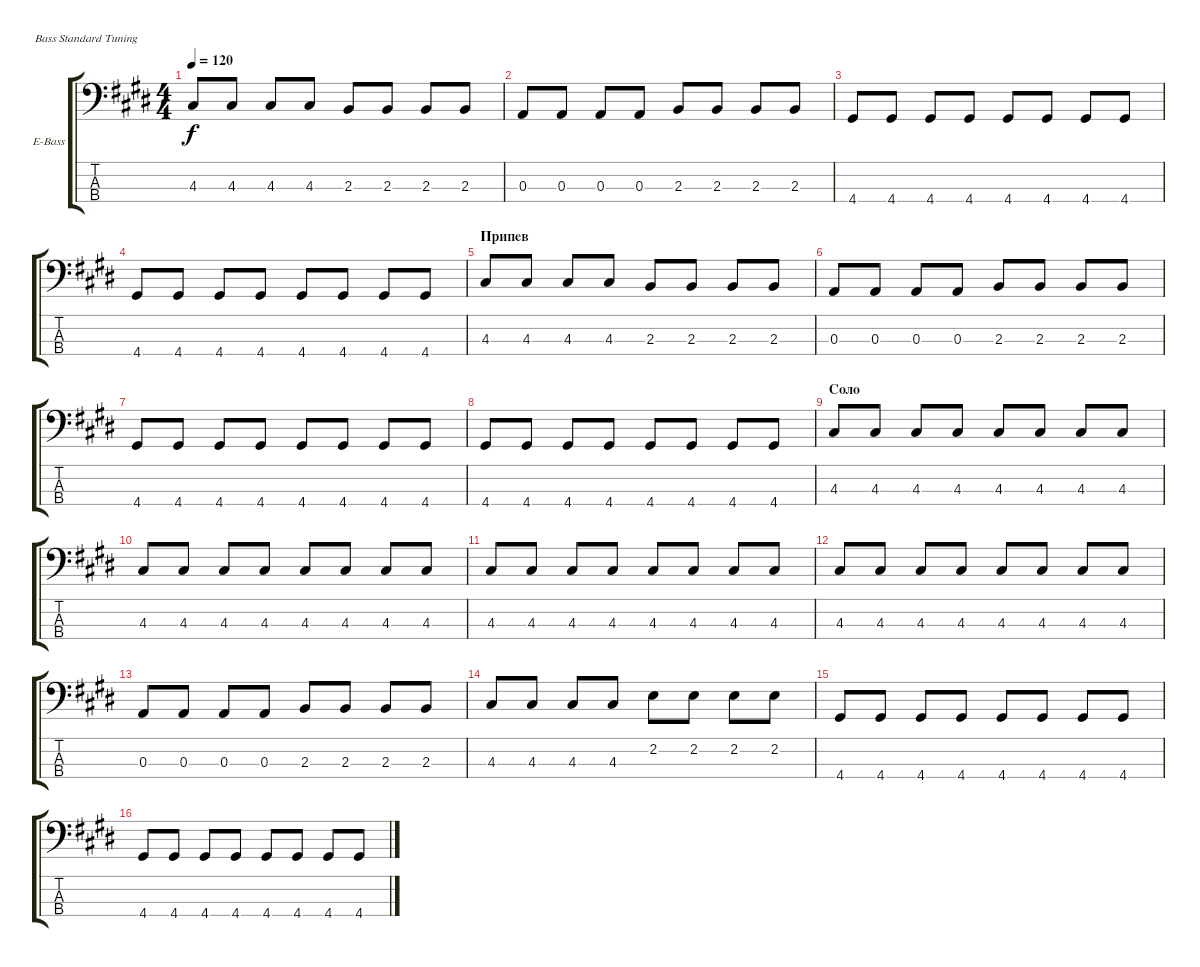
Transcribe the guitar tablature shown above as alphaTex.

\defaultSystemsLayout 4
\bracketExtendMode groupsimilarinstruments
\firstSystemTrackNameOrientation horizontal
\otherSystemsTrackNameOrientation horizontal
\track ("Electric Bass" "E-Bass") {instrument electricbassfinger}
\staff {score tabs}
\tuning (G2 D2 A1 E1)
\ts (4 4)
\tempo 120
\clef f4
\ks c#minor
4.3.8{dy f} 4.3.8 4.3.8 4.3.8 2.3.8 2.3.8 2.3.8 2.3.8 |
0.3.8 0.3.8 0.3.8 0.3.8 2.3.8 2.3.8 2.3.8 2.3.8 |
4.4.8 4.4.8 4.4.8 4.4.8 4.4.8 4.4.8 4.4.8 4.4.8 |
4.4.8 4.4.8 4.4.8 4.4.8 4.4.8 4.4.8 4.4.8 4.4.8 |
\section ("" "Припев")
4.3.8 4.3.8 4.3.8 4.3.8 2.3.8 2.3.8 2.3.8 2.3.8 |
0.3.8 0.3.8 0.3.8 0.3.8 2.3.8 2.3.8 2.3.8 2.3.8 |
4.4.8 4.4.8 4.4.8 4.4.8 4.4.8 4.4.8 4.4.8 4.4.8 |
4.4.8 4.4.8 4.4.8 4.4.8 4.4.8 4.4.8 4.4.8 4.4.8 |
\section ("" "Соло")
4.3.8 4.3.8 4.3.8 4.3.8 4.3.8 4.3.8 4.3.8 4.3.8 |
4.3.8 4.3.8 4.3.8 4.3.8 4.3.8 4.3.8 4.3.8 4.3.8 |
4.3.8 4.3.8 4.3.8 4.3.8 4.3.8 4.3.8 4.3.8 4.3.8 |
4.3.8 4.3.8 4.3.8 4.3.8 4.3.8 4.3.8 4.3.8 4.3.8 |
0.3.8 0.3.8 0.3.8 0.3.8 2.3.8 2.3.8 2.3.8 2.3.8 |
4.3.8 4.3.8 4.3.8 4.3.8 2.2.8 2.2.8 2.2.8 2.2.8 |
4.4.8 4.4.8 4.4.8 4.4.8 4.4.8 4.4.8 4.4.8 4.4.8 |
4.4.8 4.4.8 4.4.8 4.4.8 4.4.8 4.4.8 4.4.8 4.4.8
